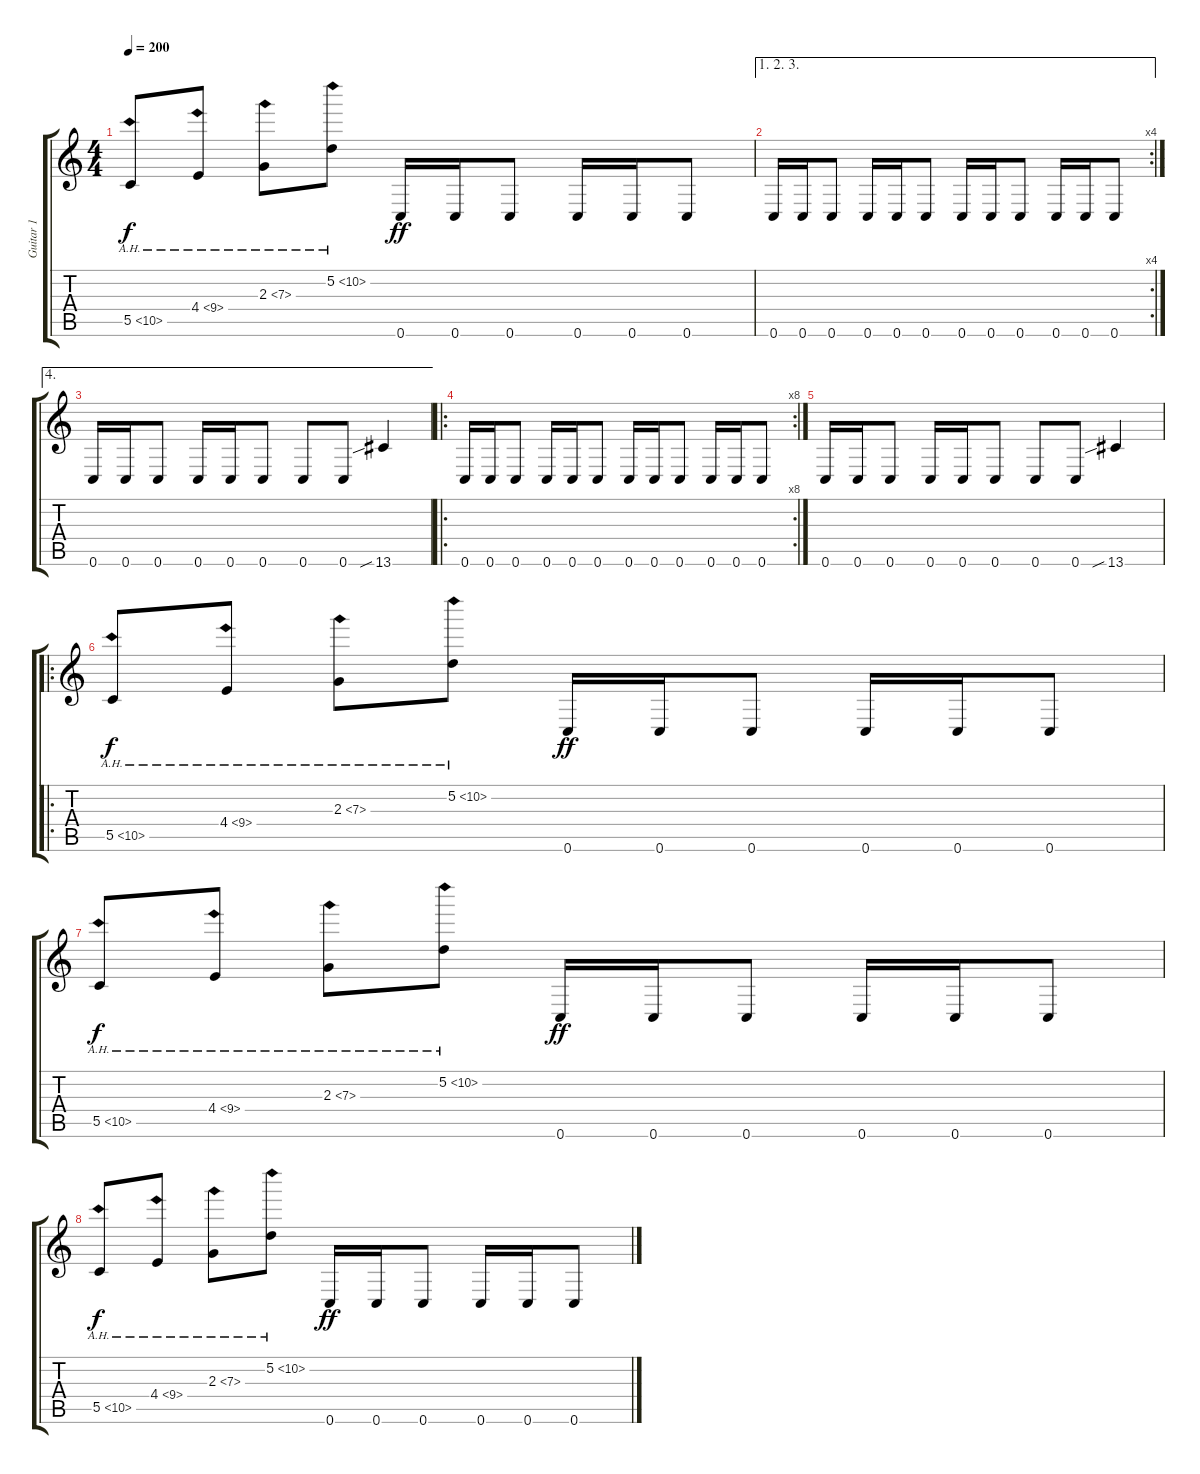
\track ("Guitar 1" "Guitar 1") {instrument distortionguitar}
\staff {score tabs}
\tuning (D4 A3 F3 C3 G2 C2) {hide}
\ts (4 4)
\tempo 200
\clef g2
\ks c
5.5{ah 5}.8{dy f instrument guitarharmonics} 4.4{ah 5}.8 2.3{ah 5}.8 5.2{ah 5}.8 0.6.16{dy ff instrument distortionguitar} 0.6.16 0.6.8 0.6.16 0.6.16 0.6.8 |
\ae (1 2 3)
\rc 4
0.6.16 0.6.16 0.6.8 0.6.16 0.6.16 0.6.8 0.6.16 0.6.16 0.6.8 0.6.16 0.6.16 0.6.8 |
\ae 4
0.6.16 0.6.16 0.6.8 0.6.16 0.6.16 0.6.8 0.6.8 0.6.8 13.6{sib}.4 |
\ro
\rc 8
0.6.16 0.6.16 0.6.8 0.6.16 0.6.16 0.6.8 0.6.16 0.6.16 0.6.8 0.6.16 0.6.16 0.6.8 |
0.6.16 0.6.16 0.6.8 0.6.16 0.6.16 0.6.8 0.6.8 0.6.8 13.6{sib}.4 |
\ro
5.5{ah 5}.8{dy f instrument guitarharmonics} 4.4{ah 5}.8 2.3{ah 5}.8 5.2{ah 5}.8 0.6.16{dy ff instrument distortionguitar} 0.6.16 0.6.8 0.6.16 0.6.16 0.6.8 |
5.5{ah 5}.8{dy f instrument guitarharmonics} 4.4{ah 5}.8 2.3{ah 5}.8 5.2{ah 5}.8 0.6.16{dy ff instrument distortionguitar} 0.6.16 0.6.8 0.6.16 0.6.16 0.6.8 |
5.5{ah 5}.8{dy f instrument guitarharmonics} 4.4{ah 5}.8 2.3{ah 5}.8 5.2{ah 5}.8 0.6.16{dy ff instrument distortionguitar} 0.6.16 0.6.8 0.6.16 0.6.16 0.6.8
